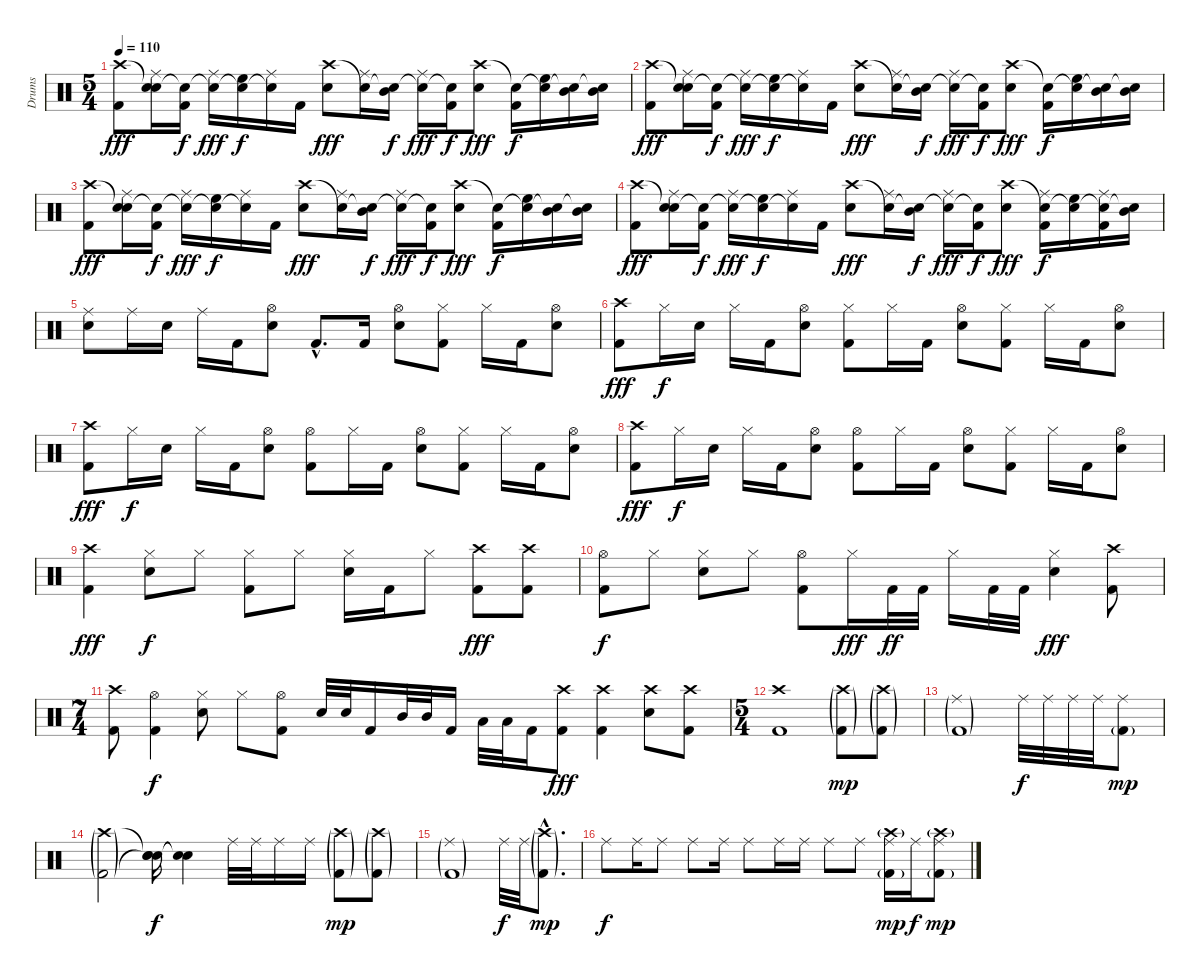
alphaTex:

\track ("Drums" "Drums") {instrument percussion}
\staff {score}
\articulation defaults
\ts (5 4)
\tempo 110
\clef neutral
\ks c
("Crash high (hit)" "Kick (hit) 2").8{dy fff} ("Snare (hit)"{t} "Ride (middle)" "Snare (hit) 2").16 ("Snare (hit)"{t} "Kick (hit) 2").16{dy f} ("Snare (hit)"{t} "Ride (middle)").16{dy fff} ("Snare (hit)"{t} "High Floor Tom (hit)").16{dy f} ("Snare (hit)"{t} "Ride (middle)").16 "Kick (hit) 2".16 ("Crash high (hit)" "Snare (hit) 2").8{dy fff} ("Snare (hit)"{t} "Ride (middle)").16 ("Snare (hit)"{t} "Mid Tom (hit)").16{dy f} ("Snare (hit)"{t} "Ride (middle)").16{dy fff} ("Snare (hit)"{t} "Kick (hit) 2").16{dy f} ("Crash high (hit)" "Snare (hit) 2").8{dy fff} ("Snare (hit)"{t} "Kick (hit) 2").16{dy f} ("Snare (hit)"{t} "High Floor Tom (hit)").16 ("Snare (hit)"{t} "Mid Tom (hit)").16 ("Snare (hit)"{t} "Mid Tom (hit)").16 |
("Crash high (hit)" "Kick (hit) 2").8{dy fff} ("Snare (hit)"{t} "Ride (middle)" "Snare (hit) 2").16 ("Snare (hit)"{t} "Kick (hit) 2").16{dy f} ("Snare (hit)"{t} "Ride (middle)").16{dy fff} ("Snare (hit)"{t} "High Floor Tom (hit)").16{dy f} ("Snare (hit)"{t} "Ride (middle)").16 "Kick (hit) 2".16 ("Crash high (hit)" "Snare (hit) 2").8{dy fff} ("Snare (hit)"{t} "Ride (middle)").16 ("Snare (hit)"{t} "Mid Tom (hit)").16{dy f} ("Snare (hit)"{t} "Ride (middle)").16{dy fff} ("Snare (hit)"{t} "Kick (hit) 2").16{dy f} ("Crash high (hit)" "Snare (hit) 2").8{dy fff} ("Snare (hit)"{t} "Kick (hit) 2").16{dy f} ("Snare (hit)"{t} "High Floor Tom (hit)").16 ("Snare (hit)"{t} "Mid Tom (hit)").16 ("Snare (hit)"{t} "Mid Tom (hit)").16 |
("Crash high (hit)" "Kick (hit) 2").8{dy fff} ("Snare (hit)"{t} "Ride (middle)" "Snare (hit) 2").16 ("Snare (hit)"{t} "Kick (hit) 2").16{dy f} ("Snare (hit)"{t} "Ride (middle)").16{dy fff} ("Snare (hit)"{t} "High Floor Tom (hit)").16{dy f} ("Snare (hit)"{t} "Ride (middle)").16 "Kick (hit) 2".16 ("Crash high (hit)" "Snare (hit) 2").8{dy fff} ("Snare (hit)"{t} "Ride (middle)").16 ("Snare (hit)"{t} "Mid Tom (hit)").16{dy f} ("Snare (hit)"{t} "Ride (middle)").16{dy fff} ("Snare (hit)"{t} "Kick (hit) 2").16{dy f} ("Crash high (hit)" "Snare (hit) 2").8{dy fff} ("Snare (hit)"{t} "Kick (hit) 2").16{dy f} ("Snare (hit)"{t} "High Floor Tom (hit)").16 ("Snare (hit)"{t} "Mid Tom (hit)").16 ("Snare (hit)"{t} "Mid Tom (hit)").16 |
("Crash high (hit)" "Kick (hit) 2").8{dy fff} ("Snare (hit)"{t} "Ride (middle)" "Snare (hit) 2").16 ("Snare (hit)"{t} "Kick (hit) 2").16{dy f} ("Snare (hit)"{t} "Ride (middle)").16{dy fff} ("Snare (hit)"{t} "High Floor Tom (hit)").16{dy f} ("Snare (hit)"{t} "Ride (middle)").16 "Kick (hit) 2".16 ("Crash high (hit)" "Snare (hit) 2").8{dy fff} ("Snare (hit)"{t} "Ride (middle)").16 ("Snare (hit)"{t} "Mid Tom (hit)").16{dy f} ("Snare (hit)"{t} "Ride (middle)").16{dy fff} ("Snare (hit)"{t} "Kick (hit) 2").16{dy f} ("Crash high (hit)" "Snare (hit) 2").8{dy fff} ("Snare (hit)"{t} "Ride (middle)" "Kick (hit) 2").16{dy f} ("Snare (hit)"{t} "High Floor Tom (hit)").16 ("Snare (hit)"{t} "Ride (middle)" "Kick (hit) 2").16 ("Snare (hit)"{t} "Mid Tom (hit)").16 |
("Ride (middle)" "Snare (hit) 2").8 "Ride (middle)".16 "Snare (hit) 2".16 "Ride (middle)".16 "Kick (hit) 2".16 ("Hi-Hat (open)" "Snare (hit) 2").8 "Kick (hit) 2"{hac}.8{d} "Kick (hit) 2".16 ("Hi-Hat (open)" "Snare (hit) 2").8 ("Hi-Hat (closed)" "Kick (hit) 2").8 "Hi-Hat (closed)".16 "Kick (hit) 2".16 ("Hi-Hat (open)" "Snare (hit) 2").8 |
("Crash high (hit)" "Kick (hit) 2").8{dy fff} "Hi-Hat (closed)".16{dy f} "Snare (hit) 2".16 "Hi-Hat (closed)".16 "Kick (hit) 2".16 ("Hi-Hat (open)" "Snare (hit) 2").8 ("Hi-Hat (closed)" "Kick (hit) 2").8 "Hi-Hat (closed)".16 "Kick (hit) 2".16 ("Hi-Hat (open)" "Snare (hit) 2").8 ("Hi-Hat (closed)" "Kick (hit) 2").8 "Hi-Hat (closed)".16 "Kick (hit) 2".16 ("Hi-Hat (open)" "Snare (hit) 2").8 |
("Crash high (hit)" "Kick (hit) 2").8{dy fff} "Hi-Hat (closed)".16{dy f} "Snare (hit) 2".16 "Hi-Hat (closed)".16 "Kick (hit) 2".16 ("Hi-Hat (open)" "Snare (hit) 2").8 ("Hi-Hat (open)" "Kick (hit) 2").8 "Hi-Hat (closed)".16 "Kick (hit) 2".16 ("Hi-Hat (open)" "Snare (hit) 2").8 ("Hi-Hat (closed)" "Kick (hit) 2").8 "Hi-Hat (closed)".16 "Kick (hit) 2".16 ("Hi-Hat (open)" "Snare (hit) 2").8 |
("Crash high (hit)" "Kick (hit) 2").8{dy fff} "Hi-Hat (closed)".16{dy f} "Snare (hit) 2".16 "Hi-Hat (closed)".16 "Kick (hit) 2".16 ("Hi-Hat (open)" "Snare (hit) 2").8 ("Hi-Hat (open)" "Kick (hit) 2").8 "Hi-Hat (closed)".16 "Kick (hit) 2".16 ("Hi-Hat (open)" "Snare (hit) 2").8 ("Hi-Hat (closed)" "Kick (hit) 2").8 "Hi-Hat (closed)".16 "Kick (hit) 2".16 ("Hi-Hat (open)" "Snare (hit) 2").8 |
("Crash high (hit)" "Kick (hit) 2").4{dy fff} ("Hi-Hat (closed)" "Snare (hit) 2").8{dy f} "Hi-Hat (closed)".8 ("Hi-Hat (closed)" "Kick (hit) 2").8 "Hi-Hat (closed)".8 ("Hi-Hat (closed)" "Snare (hit) 2").16 "Kick (hit) 2".16 "Hi-Hat (closed)".8 ("Crash high (hit)" "Kick (hit) 2").8{dy fff} ("Crash high (hit)" "Kick (hit) 2").8 |
("Hi-Hat (open)" "Kick (hit) 2").8{dy f} "Hi-Hat (closed)".8 ("Hi-Hat (closed)" "Snare (hit) 2").8 "Hi-Hat (closed)".8 ("Hi-Hat (open)" "Kick (hit) 2").8 "Hi-Hat (closed)".16{dy fff} "Kick (hit) 2".32{dy ff} "Kick (hit) 2".32 "Hi-Hat (closed)".16 "Kick (hit) 2".32 "Kick (hit) 2".32 ("Hi-Hat (closed)" "Snare (hit) 2").4{dy fff} ("Crash high (hit)" "Kick (hit) 2").8 |
\ts (7 4)
("Crash high (hit)" "Kick (hit) 2").8 ("Hi-Hat (open)" "Kick (hit) 2").4{dy f} ("Hi-Hat (closed)" "Snare (hit) 2").8 "Hi-Hat (closed)".8 ("Hi-Hat (open)" "Kick (hit) 2").8 "Snare (hit) 2".32 "Snare (hit) 2".32 "Kick (hit) 2".16 "Mid Tom (hit)".32 "Mid Tom (hit)".32 "Kick (hit) 2".16 "Low Floor Tom (hit)".32 "Low Floor Tom (hit)".32 "Kick (hit) 2".16 ("Crash high (hit)" "Kick (hit) 2").8{dy fff} ("Crash high (hit)" "Kick (hit) 2").4 ("Crash high (hit)" "Snare (hit) 2").8 ("Crash high (hit)" "Kick (hit) 2").8 |
\ts (5 4)
("Crash high (hit)" "Kick (hit) 2").1 ("Crash high (hit)"{g} "Kick (hit) 2"{g}).8{dy mp} ("Crash high (hit)"{g} "Kick (hit) 2"{g}).8 |
("Ride (middle)"{g} "Kick (hit) 2"{g}).1 "Ride (middle)".32{dy f} "Ride (middle)".32 "Ride (middle)".32 "Ride (middle)".32 ("Ride (middle)" "Kick (hit) 2"{g}).8{dy mp} |
("Crash high (hit)"{g} "Kick (hit) 2"{g}).2 ("Snare (hit)"{t} "Snare (hit)"{t} "Snare (hit)").16{dy f} ("Snare (hit)"{t} "Snare (hit)"{t}).4 "Ride (middle)".32 "Ride (middle)".32 "Ride (middle)".16 "Ride (middle)".16 ("Crash high (hit)"{g} "Kick (hit) 2"{g}).8{dy mp} ("Crash high (hit)"{g} "Kick (hit) 2"{g}).8 |
("Ride (middle)"{g} "Kick (hit) 2"{g}).1 "Ride (middle)".32{dy f} "Ride (middle)".32 ("Crash high (hit)"{g hac} "Kick (hit) 2"{g hac}).8{d dy mp} |
"Ride (middle)".8{dy f} "Ride (middle)".16 "Ride (middle)".8 "Ride (middle)".8 "Ride (middle)".16 "Ride (middle)".8 "Ride (middle)".16 "Ride (middle)".16 "Ride (middle)".8 "Ride (middle)".8 ("Crash high (hit)"{g} "Ride (middle)" "Kick (hit) 2"{g}).16{dy mp} "Ride (middle)".16{dy f} ("Crash high (hit)"{g} "Ride (middle)" "Kick (hit) 2"{g}).8{dy mp}
